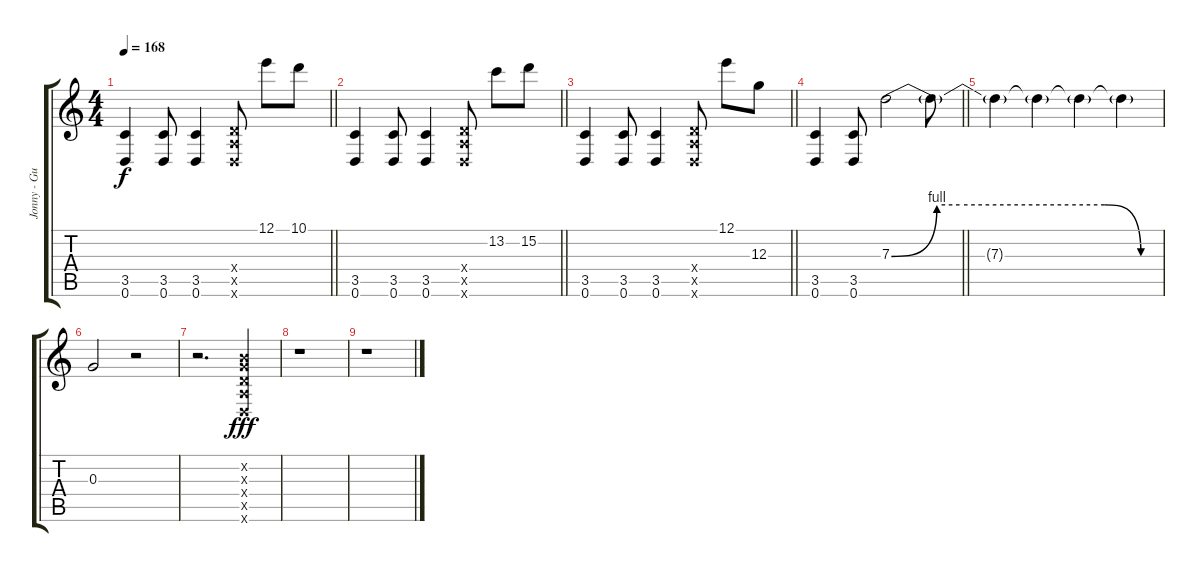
\track ("Jonny - Guitar" "Jonny - Gu") {instrument electricguitarjazz}
\staff {score tabs}
\tuning (E4 B3 G3 D3 A2 D2) {hide}
\ts (4 4)
\tempo 168
\clef g2
\barLineRight lightlight
\ks c
(3.5 0.6).4{dy f} (3.5 0.6).8 (3.5 0.6).4 (0.4{x} 0.5{x} 0.6{x}).8 12.1.8 10.1.8 |
\barLineRight lightlight
(3.5 0.6).4 (3.5 0.6).8 (3.5 0.6).4 (0.4{x} 0.5{x} 0.6{x}).8 13.2.8 15.2.8 |
\barLineRight lightlight
(3.5 0.6).4 (3.5 0.6).8 (3.5 0.6).4 (0.4{x} 0.5{x} 0.6{x}).8 12.1.8 12.3.8 |
\barLineRight lightlight
(3.5 0.6).4 (3.5 0.6).8 7.3{be (custom 0 0 10 4 15 4 39 4 47 4 55 0 60 0)}.2 7.3{t}.8 |
7.3{t}.4 7.3{t}.4 7.3{t}.4 7.3{t}.4 |
0.3.2 r.2 |
r.2{d} (0.2{x} 0.3{x} 0.4{x} 0.5{x} 0.6{x}).4{dy fff} |
r.1 |
r.1
